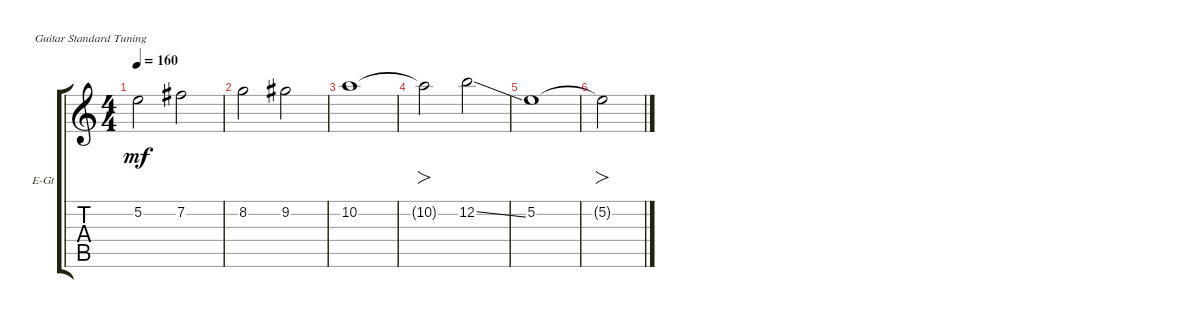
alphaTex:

\defaultSystemsLayout 4
\bracketExtendMode groupsimilarinstruments
\firstSystemTrackNameOrientation horizontal
\otherSystemsTrackNameOrientation horizontal
\track ("Electric Guitar" "E-Gt") {instrument overdrivenguitar}
\staff {score tabs}
\tuning (E4 B3 G3 D3 A2 E2)
\ts (4 4)
\tempo 160
\clef g2
\ks c
5.2.2{dy mf} 7.2.2 |
8.2.2 9.2.2 |
10.2.1 |
10.2{t}.2{fo} 12.2{ss}.2 |
5.2.1 |
5.2{t}.2{fo}
